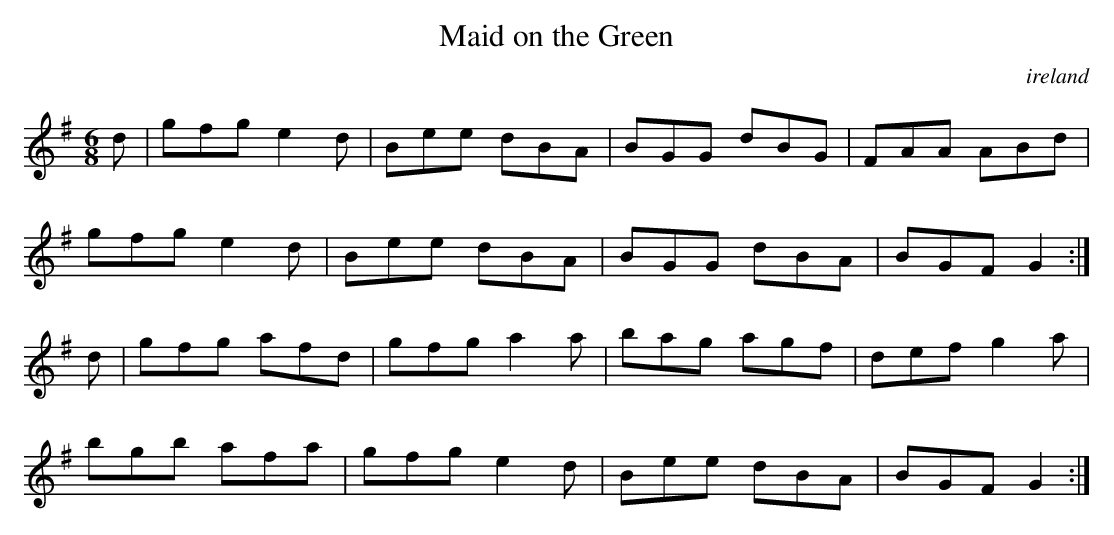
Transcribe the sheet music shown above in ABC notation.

X:1
T:Maid on the Green
O:ireland
M:6/8
L:1/8
K:G Major
d|gfg e2d|Bee dBA|BGG dBG|FAA ABd|!
gfg e2d|Bee dBA|BGG dBA|BGF G2:|!
d|gfg afd|gfg a2a|bag agf|def g2a|!
bgb afa|gfg e2d|Bee dBA|BGF G2:|!
